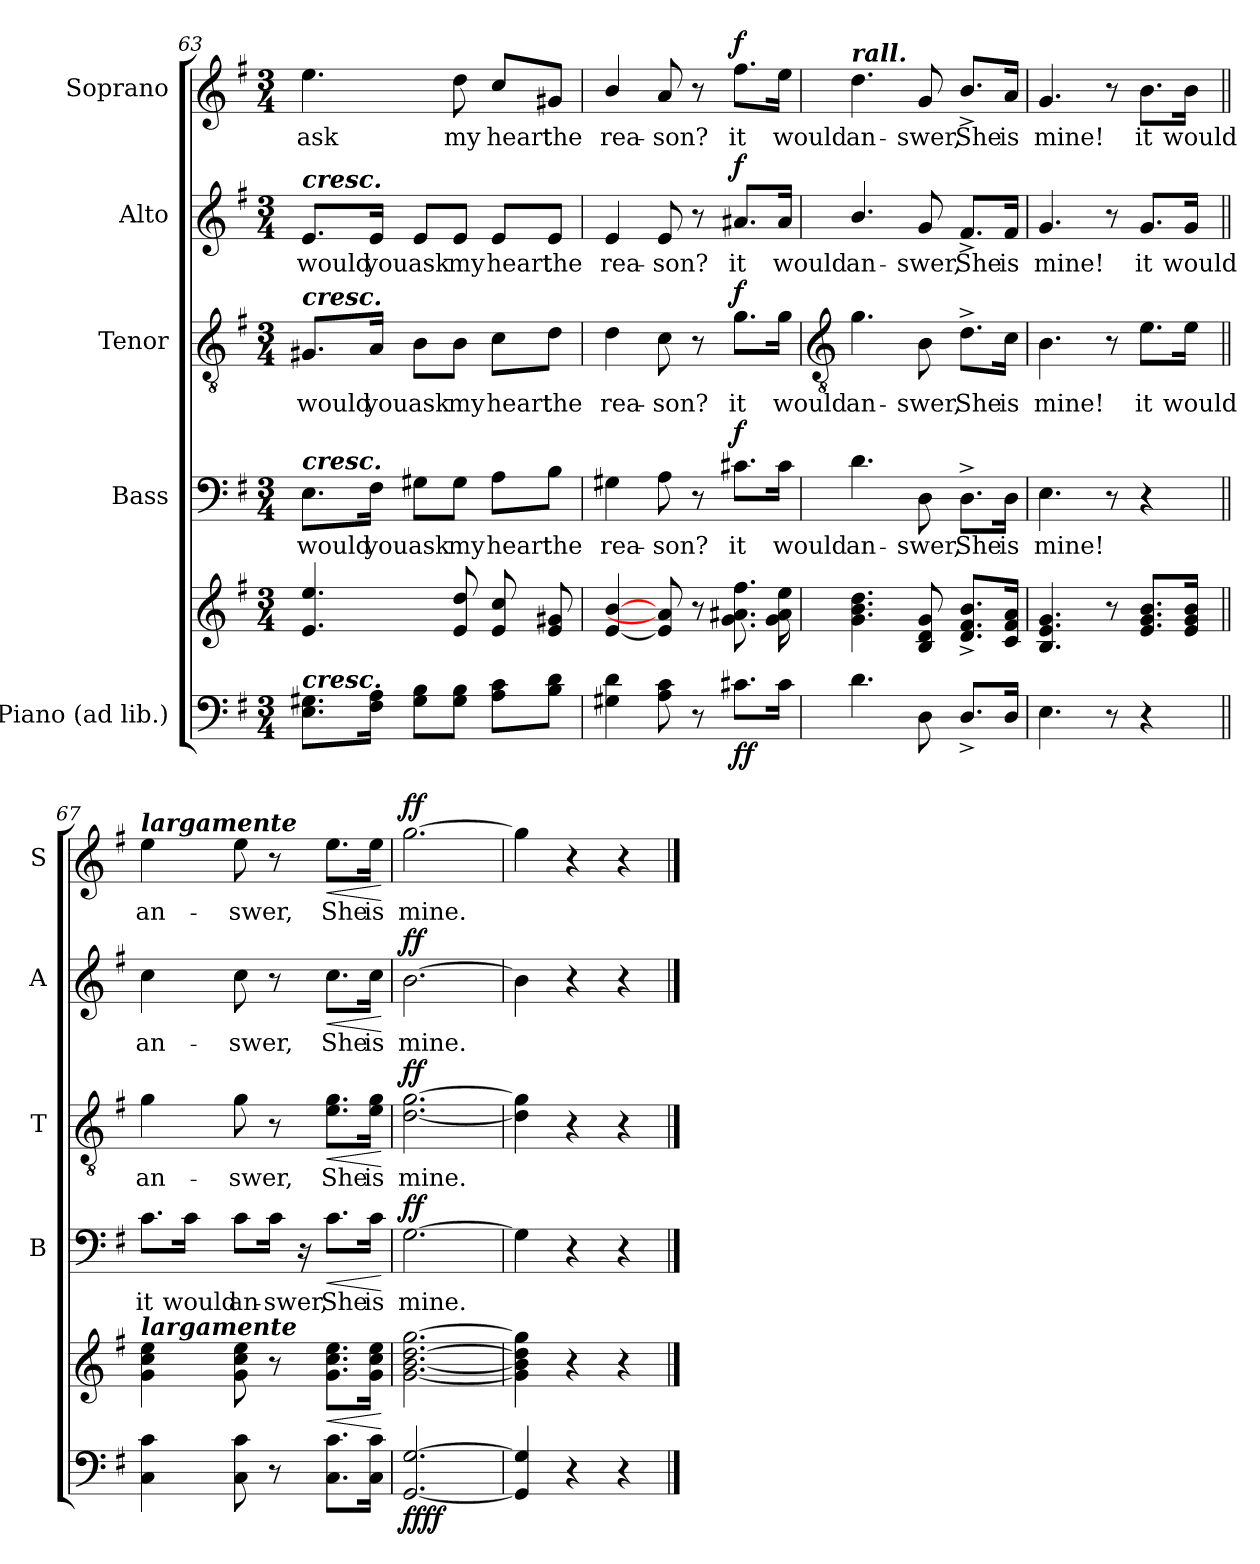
**kern	**kern	**dynam	**kern	**text	**dynam	**kern	**text	**dynam	**kern	**text	**dynam	**kern	**text	**dynam
*part5	*part5	*part5	*part4	*part4	*part4	*part3	*part3	*part3	*part2	*part2	*part2	*part1	*part1	*part1
*staff6	*staff5	*staff5/6	*staff4	*staff4	*staff4	*staff3	*staff3	*staff3	*staff2	*staff2	*staff2	*staff1	*staff1	*staff1
*I"Piano (ad lib.)	*	*	*I"Bass	*	*	*I"Tenor	*	*	*I"Alto	*	*	*I"Soprano	*	*
*	*	*	*I'B	*	*	*I'T	*	*	*I'A	*	*	*I'S	*	*
*clefF4	*clefG2	*	*clefF4	*	*	*clefGv2	*	*	*clefG2	*	*	*clefG2	*	*
*k[f#]	*k[f#]	*	*k[f#]	*	*	*k[f#]	*	*	*k[f#]	*	*	*k[f#]	*	*
*G:	*G:	*	*G:	*	*	*G:	*	*	*G:	*	*	*G:	*	*
*M3/4	*M3/4	*	*M3/4	*	*	*M3/4	*	*	*M3/4	*	*	*M3/4	*	*
=63	=63	=63	=63	=63	=63	=63	=63	=63	=63	=63	=63	=63	=63	=63
!	!	!	!	!	!	!	!	!	!LO:TX:a:Bi:t=cresc.	!	!	!	!	!
!	!	!	!	!	!	!LO:TX:a:Bi:t=cresc.	!	!	!	!	!	!	!	!
!	!	!	!LO:TX:a:Bi:t=cresc.	!	!	!	!	!	!	!	!	!	!	!
!LO:TX:a:Bi:t=cresc.	!	!	!	!	!	!	!	!	!	!	!	!	!	!
!	!	!	!	!LO:LY:b	!	!	!LO:LY:b	!	!	!LO:LY:b	!	!	!LO:LY:b	!
8.E 8.G#XL	4.e 4.ee	.	8.E\L	would	.	8.G#X/L	would	.	8.e/L	would	.	4.ee	ask	.
!	!	!	!	!LO:LY:b	!	!	!LO:LY:b	!	!	!LO:LY:b	!	!	!	!
16F# 16AJ	.	.	16F#\Jk	you	.	16A/Jk	you	.	16e/Jk	you	.	.	.	.
!	!	!	!	!LO:LY:b	!	!	!LO:LY:b	!	!	!LO:LY:b	!	!	!	!
8G# 8BL	.	.	8G#X\L	ask	.	8B\L	ask	.	8e/L	ask	.	.	.	.
!	!	!	!	!LO:LY:b	!	!	!LO:LY:b	!	!	!LO:LY:b	!	!	!LO:LY:b	!
8G# 8BJ	8e 8dd	.	8G#\J	my	.	8B\J	my	.	8e/J	my	.	8dd	my	.
!	!	!	!	!LO:LY:b	!	!	!LO:LY:b	!	!	!LO:LY:b	!	!	!LO:LY:b	!
8A 8cL	8e 8cc	.	8A\L	heart	.	8c\L	heart	.	8e/L	heart	.	8cc/L	heart	.
!	!	!	!	!LO:LY:b	!	!	!LO:LY:b	!	!	!LO:LY:b	!	!	!LO:LY:b	!
8B 8dJ	8e/ 8g#X/	.	8B\J	the	.	8d\J	the	.	8e/J	the	.	8g#X/J	the	.
=64	=64	=64	=64	=64	=64	=64	=64	=64	=64	=64	=64	=64	=64	=64
!	!	!	!	!LO:LY:b	!	!	!LO:LY:b	!	!	!LO:LY:b	!	!	!LO:LY:b	!
4G#X 4d	[4e/ [4b/	.	4G#X	rea-	.	4d	rea-	.	4e	rea-	.	4b/	rea-	.
!	!	!	!	!LO:LY:b	!	!	!LO:LY:b	!	!	!LO:LY:b	!	!	!LO:LY:b	!
8A 8c	8e] 8a]	.	8A	-son?	.	8c	-son?	.	8e	-son?	.	8a	-son?	.
8r	8r	.	8r	.	.	8r	.	.	8r	.	.	8r	.	.
!	!	!LO:DY:b=2	!	!LO:LY:b	!	!	!LO:LY:b	!	!	!LO:LY:b	!	!	!LO:LY:b	!
!	!	!LO:DY:n=1:b	!	!	!LO:DY:b	!	!	!LO:DY:b	!	!	!LO:DY:b	!	!	!LO:DY:b
8.c#XL	8.g 8.a#X 8.ff#	f f	8.c#X\L	it	f	8.g\L	it	f	8.a#X/L	it	f	8.ff#\L	it	f
!	!	!	!	!LO:LY:b	!	!	!LO:LY:b	!	!	!LO:LY:b	!	!	!LO:LY:b	!
16c#J	16g 16a# 16ee	.	16c#\Jk	would	.	16g\Jk	would	.	16a#/Jk	would	.	16ee\Jk	would	.
!!LO:LB:g=z
=65	=65	=65	=65	=65	=65	=65	=65	=65	=65	=65	=65	=65	=65	=65
*	*	*	*	*	*	*clefGv2	*	*	*	*	*	*	*	*
!	!	!	!	!	!	!	!	!	!	!	!	!LO:TX:a:Bi:t=rall.	!	!
!	!	!	!	!LO:LY:b	!	!	!LO:LY:b	!	!	!LO:LY:b	!	!	!LO:LY:b	!
4.d	4.g 4.b 4.dd	.	4.d	an-	.	4.g	an-	.	4.b/	an-	.	4.dd	an-	.
!	!	!	!	!LO:LY:b	!	!	!LO:LY:b	!	!	!LO:LY:b	!	!	!LO:LY:b	!
8D	8B 8d 8g	.	8D	-swer,	.	8B	-swer,	.	8g	-swer,	.	8g	-swer,	.
!	!	!	!	!LO:LY:b	!	!	!LO:LY:b	!	!	!LO:LY:b	!	!	!LO:LY:b	!
8.D^/L	8.d/^ 8.f#/^ 8.b/^L	.	8.D^\L	She	.	8.d^\L	She	.	8.f#^/L	She	.	8.b^/L	She	.
!	!	!	!	!LO:LY:b	!	!	!LO:LY:b	!	!	!LO:LY:b	!	!	!LO:LY:b	!
16DJ	16c 16f# 16aJ	.	16D\Jk	is	.	16c\Jk	is	.	16f#/Jk	is	.	16a/Jk	is	.
=66	=66	=66	=66	=66	=66	=66	=66	=66	=66	=66	=66	=66	=66	=66
!	!	!	!	!LO:LY:b	!	!	!LO:LY:b	!	!	!LO:LY:b	!	!	!LO:LY:b	!
4.E	4.B 4.e 4.g	.	4.E	mine!	.	4.B	mine!	.	4.g	mine!	.	4.g	mine!	.
8r	8r	.	8r	.	.	8r	.	.	8r	.	.	8r	.	.
!	!	!	!	!	!	!	!LO:LY:b	!	!	!LO:LY:b	!	!	!LO:LY:b	!
4r	8.e 8.g 8.bL	.	4r	.	.	8.e\L	it	.	8.g/L	it	.	8.b\L	it	.
!	!	!	!	!	!	!	!LO:LY:b	!	!	!LO:LY:b	!	!	!LO:LY:b	!
.	16e 16g 16bJ	.	.	.	.	16e\Jk	would	.	16g/Jk	would	.	16b\Jk	would	.
=67||	=67||	=67||	=67||	=67||	=67||	=67||	=67||	=67||	=67||	=67||	=67||	=67||	=67||	=67||
!	!	!	!	!	!	!	!	!	!	!	!	!LO:TX:a:Bi:t=largamente	!	!
!	!LO:TX:a:Bi:t=largamente	!	!	!	!	!	!	!	!	!	!	!	!	!
!	!	!	!	!LO:LY:b	!	!	!LO:LY:b	!	!	!LO:LY:b	!	!	!LO:LY:b	!
4C 4c	4g 4cc 4ee	.	8.c\L	it	.	4g	an-	.	4cc	an-	.	4ee	an-	.
!	!	!	!	!LO:LY:b	!	!	!	!	!	!	!	!	!	!
.	.	.	16c\Jk	would	.	.	.	.	.	.	.	.	.	.
!	!	!	!	!LO:LY:b	!	!	!LO:LY:b	!	!	!LO:LY:b	!	!	!LO:LY:b	!
8C 8c	8g 8cc 8ee	.	8c\L	an-	.	8g	-swer,	.	8cc	-swer,	.	8ee	-swer,	.
!	!	!	!	!LO:LY:b	!	!	!	!	!	!	!	!	!	!
8r	8r	.	16c\Jk	-swer,	.	8r	.	.	8r	.	.	8r	.	.
.	.	.	16r	.	.	.	.	.	.	.	.	.	.	.
!	!	!LO:HP:b	!	!LO:LY:b	!LO:HP:b	!	!LO:LY:b	!LO:HP:b	!	!LO:LY:b	!LO:HP:b	!	!LO:LY:b	!LO:HP:b
8.C 8.cL	8.g 8.cc 8.eeL	<	8.c\L	She	<	8.e\ 8.g\L	She	<	8.cc\L	She	<	8.ee\L	She	<
!	!	!	!	!LO:LY:b	!	!	!LO:LY:b	!	!	!LO:LY:b	!	!	!LO:LY:b	!
16C 16cJ	16g 16cc 16eeJ	.	16c\Jk	is	.	16e\ 16g\Jk	is	.	16cc\Jk	is	.	16ee\Jk	is	.
.	.	[	.	.	[	.	.	[	.	.	[	.	.	[
=68	=68	=68	=68	=68	=68	=68	=68	=68	=68	=68	=68	=68	=68	=68
!	!	!LO:DY:b=2	!	!LO:LY:b	!	!	!LO:LY:b	!	!	!LO:LY:b	!	!	!LO:LY:b	!
!	!	!LO:DY:n=1:b	!	!	!LO:DY:b	!	!	!LO:DY:b	!	!	!LO:DY:b	!	!	!LO:DY:b
[2.GG [2.G	[2.g [2.b [2.dd [2.gg	ff ff	[2.G	mine.	ff	[2.d [2.g	mine.	ff	[2.b	mine.	ff	[2.gg	mine.	ff
=69	=69	=69	=69	=69	=69	=69	=69	=69	=69	=69	=69	=69	=69	=69
4GG] 4G]	4g] 4b] 4dd] 4gg]	.	4G]	.	.	4d] 4g]	.	.	4b]	.	.	4gg]	.	.
4r	4r	.	4r	.	.	4r	.	.	4r	.	.	4r	.	.
4r	4r	.	4r	.	.	4r	.	.	4r	.	.	4r	.	.
==	==	==	==	==	==	==	==	==	==	==	==	==	==	==
*-	*-	*-	*-	*-	*-	*-	*-	*-	*-	*-	*-	*-	*-	*-
